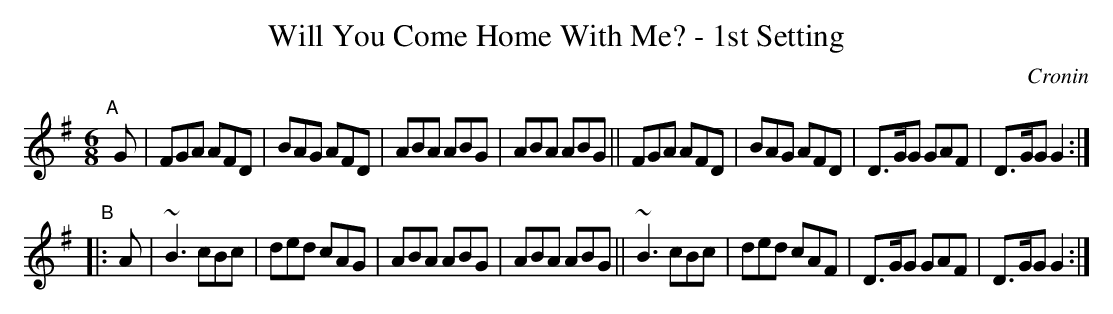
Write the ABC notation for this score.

X:1
T: Will You Come Home With Me? - 1st Setting
O: Cronin
M: 6/8
L: 1/8
K: G
"^A"[|] G |\
FGA AFD | BAG AFD | ABA ABG | ABA ABG ||\
FGA AFD | BAG AFD | D>GG GAF | D>GG G2 :|
"^B"|: A |\
~B3 cBc | ded cAG | ABA ABG | ABA ABG ||\
~B3 cBc | ded cAF | D>GG GAF | D>GG G2 :|
